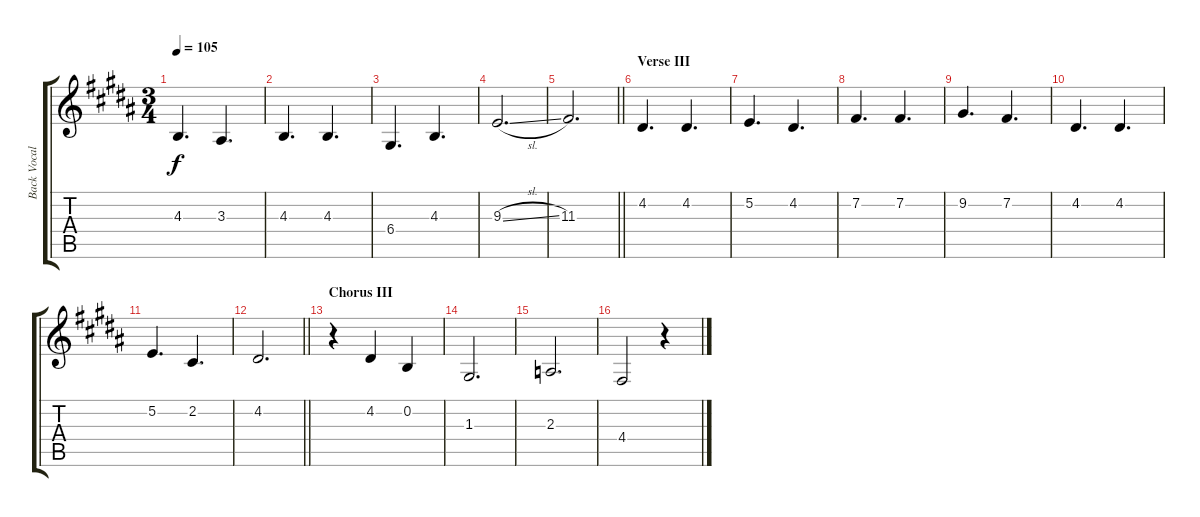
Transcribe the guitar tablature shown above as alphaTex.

\track ("Back Vocals" "Back Vocal") {instrument trombone}
\staff {score tabs}
\tuning (E4 B3 G3 D3 A2 E2) {hide}
\ts (3 4)
\tempo 105
\clef g2
\ks b
4.3.4{d dy f} 3.3.4{d} |
4.3.4{d} 4.3.4{d} |
6.4.4{d} 4.3.4{d} |
9.3{sl}.2{d} |
\barLineRight lightlight
11.3.2{d} |
\section ("" "Verse III")
4.2.4{d} 4.2.4{d} |
5.2.4{d} 4.2.4{d} |
7.2.4{d} 7.2.4{d} |
9.2.4{d} 7.2.4{d} |
4.2.4{d} 4.2.4{d} |
5.2.4{d} 2.2.4{d} |
\barLineRight lightlight
4.2.2{d} |
\section ("" "Chorus III")
r.4 4.2.4 0.2.4 |
1.3.2{d} |
2.3.2{d} |
4.4.2 r.4
